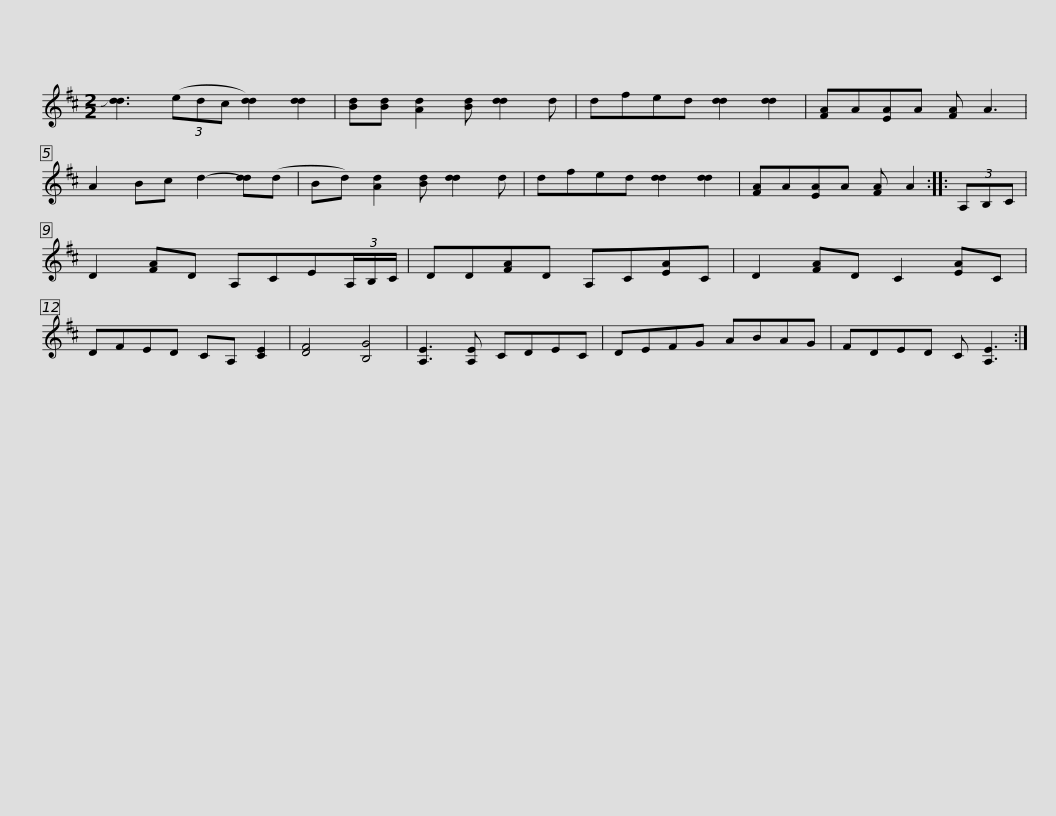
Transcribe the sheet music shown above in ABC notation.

X:1
L:1/8
M:2/2
I:linebreak $
K:D
V:1 treble
V:1
 !slide![dd]3 (3(edc [dd]2) [dd]2 | [Bd][Bd] [Ad]2 [Bd] [dd]2 d | dfed [dd]2 [dd]2 | [FA]A[EA]A [FA] A3 | A2 Bc d2- [dd](d | %5
 Bd) [Ad]2 [Bd] [dd]2 d |$ dfed [dd]2 [dd]2 | [FA]A[EA]A [FA] A2 :: (3A,B,C | D2 [FA]D A,CE(3A,/B,/C/ | %10
 DD[FA]D A,C[EA]C | D2 [FA]D C2 [EA]C |$ DFED CA, [CE]2 | [DF]4 [B,G]4 | [A,E]3 [A,E] CDEC | %15
 DEFG ABAG | FDED C [A,E]3 :| %17
